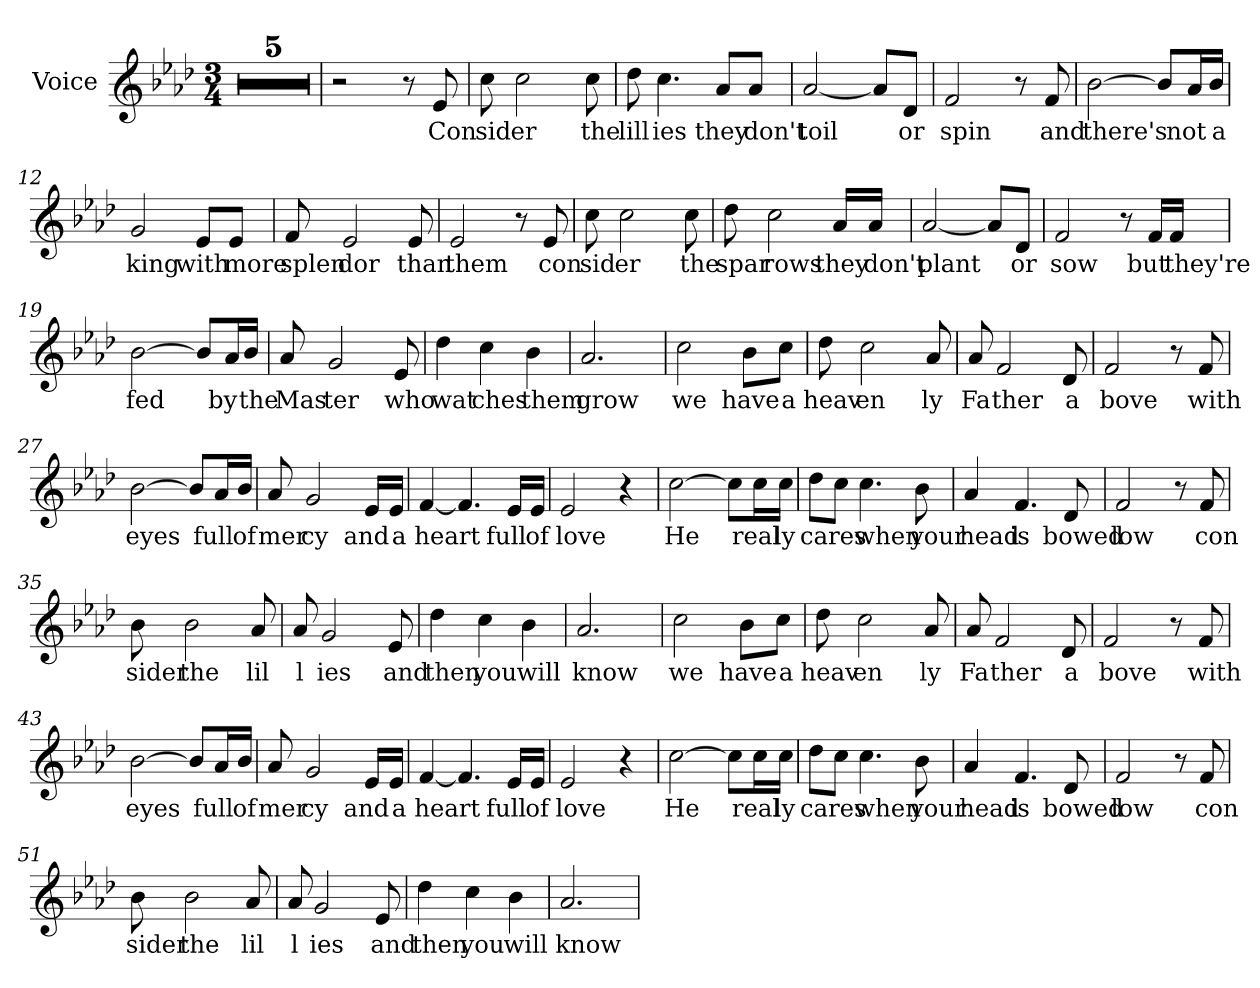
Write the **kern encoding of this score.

**kern	**text
*part1	*part1
*staff1	*staff1
*I"Voice	*
*I'V	*
*clefG2	*
*k[b-e-a-d-]	*
*A-:	*
*M3/4	*
=1	=1
2.r	.
=2	=2
2.r	.
=3	=3
2.r	.
=4	=4
2.r	.
=5	=5
2.r	.
=6	=6
2r	.
8r	.
!	!LO:LY:b
8e-/	Con
=7	=7
!	!LO:LY:b
8cc\	sid
!	!LO:LY:b
2cc\	er
!	!LO:LY:b
8cc\	the
=8	=8
!	!LO:LY:b
8dd-\	lill
!	!LO:LY:b
4.cc\	ies
!	!LO:LY:b
8a-/L	they
!	!LO:LY:b
8a-/J	don't
=9	=9
!	!LO:LY:b
[2a-/	toil
8a-/L]	.
!	!LO:LY:b
8d-/J	or
=10	=10
!	!LO:LY:b
2f/	spin
8r	.
!	!LO:LY:b
8f/	and
!!LO:LB:g=z
=11	=11
!	!LO:LY:b
[2b-\	there's
8b-/L]	.
!	!LO:LY:b
16a-/L	not
!	!LO:LY:b
16b-/JJ	a
=12	=12
!	!LO:LY:b
2g/	king
!	!LO:LY:b
8e-/L	with
!	!LO:LY:b
8e-/J	more
=13	=13
!	!LO:LY:b
8f/	splen
!	!LO:LY:b
2e-/	dor
!	!LO:LY:b
8e-/	than
=14	=14
!	!LO:LY:b
2e-/	them
8r	.
!	!LO:LY:b
8e-/	con
=15	=15
!	!LO:LY:b
8cc\	sid
!	!LO:LY:b
2cc\	er
!	!LO:LY:b
8cc\	the
=16	=16
!	!LO:LY:b
8dd-\	spar
!	!LO:LY:b
2cc\	rows
!	!LO:LY:b
16a-/LL	they
!	!LO:LY:b
16a-/JJ	don't
!!LO:LB:g=z
=17	=17
!	!LO:LY:b
[2a-/	plant
8a-/L]	.
!	!LO:LY:b
8d-/J	or
=18	=18
!	!LO:LY:b
2f/	sow
8r	.
!	!LO:LY:b
16f/LL	but
!	!LO:LY:b
16f/JJ	they're
=19	=19
!	!LO:LY:b
[2b-\	fed
8b-/L]	.
!	!LO:LY:b
16a-/L	by
!	!LO:LY:b
16b-/JJ	the
=20	=20
!	!LO:LY:b
8a-/	Mas
!	!LO:LY:b
2g/	ter
!	!LO:LY:b
8e-/	who
=21	=21
!	!LO:LY:b
4dd-\	wat
!	!LO:LY:b
4cc\	ches
!	!LO:LY:b
4b-\	them
=22	=22
!	!LO:LY:b
2.a-/	grow
!!LO:LB:g=z
=23	=23
!	!LO:LY:b
2cc\	we
!	!LO:LY:b
8b-\L	have
!	!LO:LY:b
8cc\J	a
=24	=24
!	!LO:LY:b
8dd-\	heav
!	!LO:LY:b
2cc\	en
!	!LO:LY:b
8a-/	ly
=25	=25
!	!LO:LY:b
8a-/	Fa
!	!LO:LY:b
2f/	ther
!	!LO:LY:b
8d-/	a
=26	=26
!	!LO:LY:b
2f/	bove
8r	.
!	!LO:LY:b
8f/	with
=27	=27
!	!LO:LY:b
[2b-\	eyes
8b-/L]	.
!	!LO:LY:b
16a-/L	full
!	!LO:LY:b
16b-/JJ	of
=28	=28
!	!LO:LY:b
8a-/	mer
!	!LO:LY:b
2g/	cy
!	!LO:LY:b
16e-/LL	and
!	!LO:LY:b
16e-/JJ	a
!!LO:LB:g=z
=29	=29
!	!LO:LY:b
[4f/	heart
4.f/]	.
!	!LO:LY:b
16e-/LL	full
!	!LO:LY:b
16e-/JJ	of
=30	=30
!	!LO:LY:b
2e-/	love
4r	.
=31	=31
!	!LO:LY:b
[2cc\	He
8cc\L]	.
!	!LO:LY:b
16cc\L	real
!	!LO:LY:b
16cc\JJ	ly
=32	=32
!	!LO:LY:b
8dd-\L	cares
8cc\J	.
!	!LO:LY:b
4.cc\	when
!	!LO:LY:b
8b-\	your
=33	=33
!	!LO:LY:b
4a-/	head
!	!LO:LY:b
4.f/	is
!	!LO:LY:b
8d-/	bowed
=34	=34
!	!LO:LY:b
2f/	low
8r	.
!	!LO:LY:b
8f/	con
!!LO:LB:g=z
=35	=35
!	!LO:LY:b
8b-\	sider
!	!LO:LY:b
2b-\	the
!	!LO:LY:b
8a-/	lil
=36	=36
!	!LO:LY:b
8a-/	l
!	!LO:LY:b
2g/	ies
!	!LO:LY:b
8e-/	and
=37	=37
!	!LO:LY:b
4dd-\	then
!	!LO:LY:b
4cc\	you
!	!LO:LY:b
4b-\	will
=38	=38
!	!LO:LY:b
2.a-/	know
=39	=39
!	!LO:LY:b
2cc\	we
!	!LO:LY:b
8b-\L	have
!	!LO:LY:b
8cc\J	a
=40	=40
!	!LO:LY:b
8dd-\	heav
!	!LO:LY:b
2cc\	en
!	!LO:LY:b
8a-/	ly
=41	=41
!	!LO:LY:b
8a-/	Fa
!	!LO:LY:b
2f/	ther
!	!LO:LY:b
8d-/	a
!!LO:LB:g=z
=42	=42
!	!LO:LY:b
2f/	bove
8r	.
!	!LO:LY:b
8f/	with
=43	=43
!	!LO:LY:b
[2b-\	eyes
8b-/L]	.
!	!LO:LY:b
16a-/L	full
!	!LO:LY:b
16b-/JJ	of
=44	=44
!	!LO:LY:b
8a-/	mer
!	!LO:LY:b
2g/	cy
!	!LO:LY:b
16e-/LL	and
!	!LO:LY:b
16e-/JJ	a
=45	=45
!	!LO:LY:b
[4f/	heart
4.f/]	.
!	!LO:LY:b
16e-/LL	full
!	!LO:LY:b
16e-/JJ	of
=46	=46
!	!LO:LY:b
2e-/	love
4r	.
=47	=47
!	!LO:LY:b
[2cc\	He
8cc\L]	.
!	!LO:LY:b
16cc\L	real
!	!LO:LY:b
16cc\JJ	ly
!!LO:LB:g=z
=48	=48
!	!LO:LY:b
8dd-\L	cares
8cc\J	.
!	!LO:LY:b
4.cc\	when
!	!LO:LY:b
8b-\	your
=49	=49
!	!LO:LY:b
4a-/	head
!	!LO:LY:b
4.f/	is
!	!LO:LY:b
8d-/	bowed
=50	=50
!	!LO:LY:b
2f/	low
8r	.
!	!LO:LY:b
8f/	con
=51	=51
!	!LO:LY:b
8b-\	sider
!	!LO:LY:b
2b-\	the
!	!LO:LY:b
8a-/	lil
=52	=52
!	!LO:LY:b
8a-/	l
!	!LO:LY:b
2g/	ies
!	!LO:LY:b
8e-/	and
=53	=53
!	!LO:LY:b
4dd-\	then
!	!LO:LY:b
4cc\	you
!	!LO:LY:b
4b-\	will
!!LO:PB:g=z
=54	=54
!	!LO:LY:b
2.a-/	know
=	=
*-	*-
